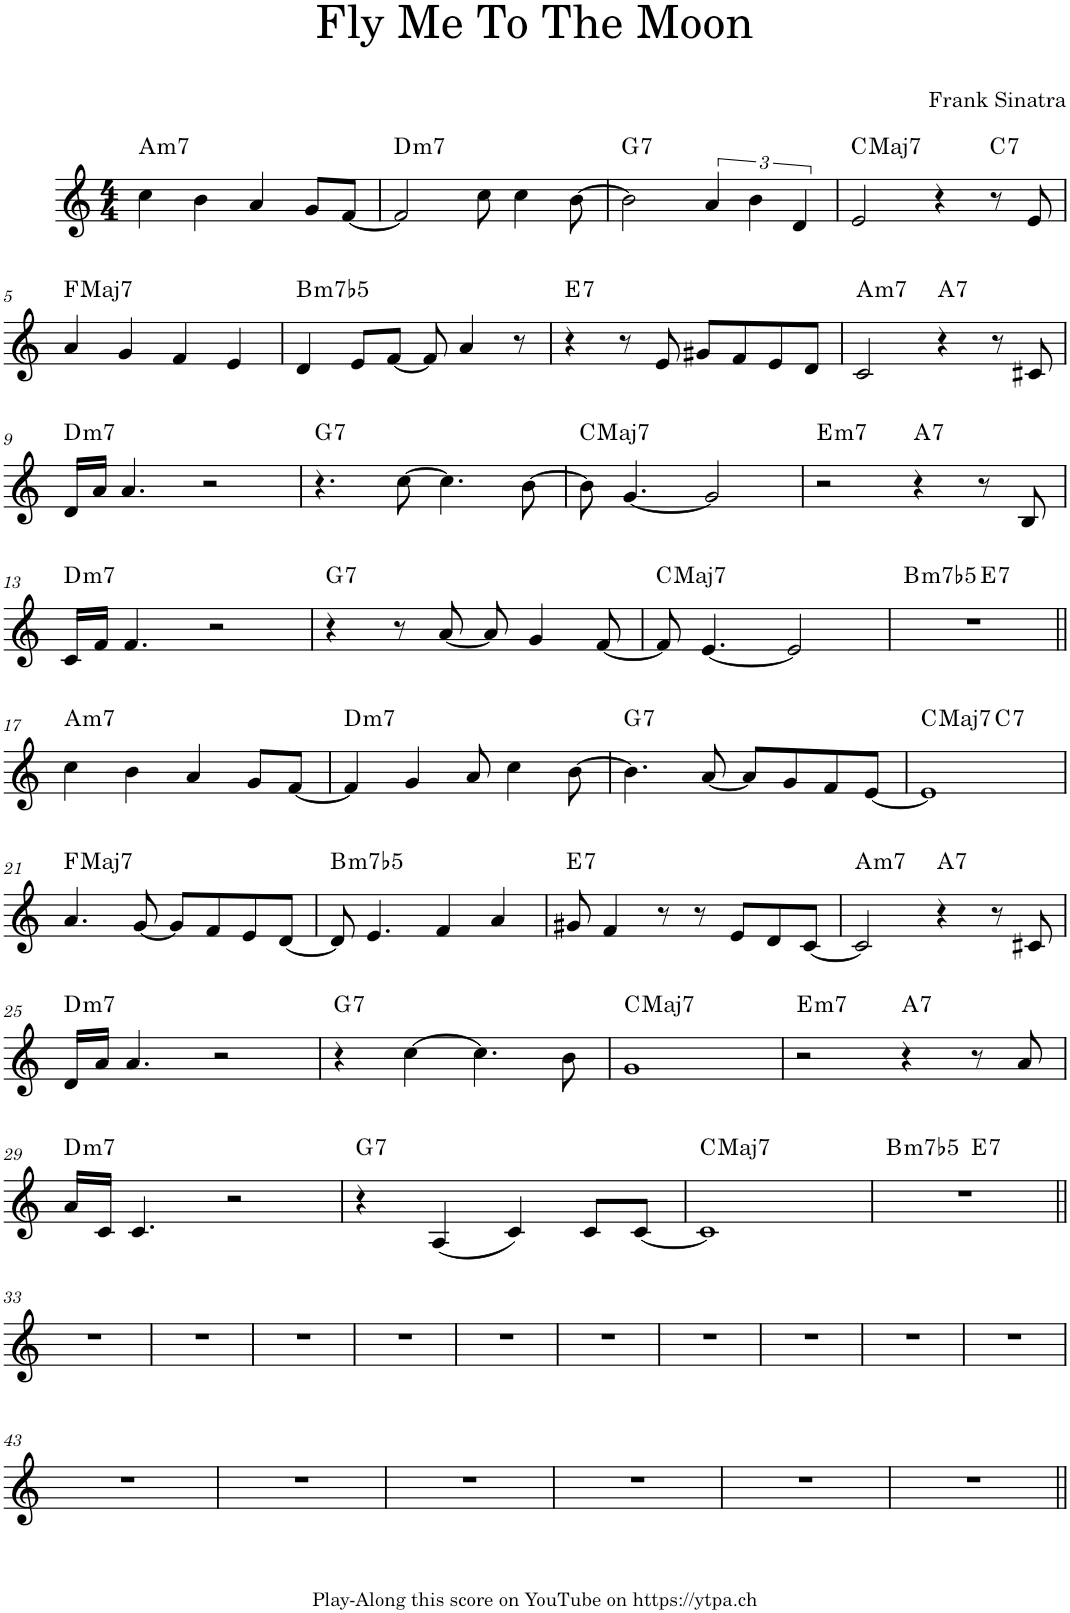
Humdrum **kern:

**kern	**harte
*part1	*part1
*staff1	*
*I"Piano	*
*I'Pno.	*
*clefG2	*
*k[]	*
*M4/4	*
=1	=1
!	!LO:H:kt=m7
4cc\	A:min7
4b\	.
4a/	.
8g/L	.
[8f/J	.
=2	=2
!	!LO:H:kt=m7
2f/]	D:min7
8cc\	.
4cc\	.
[8b\	.
=3	=3
!	!LO:H:kt=7
2b\]	G:7
6a/	.
6b\	.
6d/	.
=4	=4
!	!LO:H:kt=Maj7
2e/	C:maj7
4r	.
!	!LO:H:kt=7
8r	C:7
8e/	.
!!LO:LB:g=z
=5	=5
!	!LO:H:kt=Maj7
4a/	F:maj7
4g/	.
4f/	.
4e/	.
=6	=6
!	!LO:H:kt=m7b5
4d/	B:hdim7
8e/L	.
[8f/J	.
8f/]	.
4a/	.
8r	.
=7	=7
!	!LO:H:kt=7
4r	E:7
8r	.
8e/	.
8g#X/L	.
8f/	.
8e/	.
8d/J	.
=8	=8
!	!LO:H:kt=m7
2c/	A:min7
!	!LO:H:kt=7
4r	A:7
8r	.
8c#X/	.
!!LO:LB:g=z
=9	=9
!	!LO:H:kt=m7
16d/LL	D:min7
16a/JJ	.
4.a/	.
2r	.
=10	=10
!	!LO:H:kt=7
4.r	G:7
[8cc\	.
4.cc\]	.
[8b\	.
=11	=11
!	!LO:H:kt=Maj7
8b\]	C:maj7
[4.g/	.
2g/]	.
=12	=12
!	!LO:H:kt=m7
2r	E:min7
!	!LO:H:kt=7
4r	A:7
8r	.
8B/	.
!!LO:LB:g=z
=13	=13
!	!LO:H:kt=m7
16c/LL	D:min7
16f/JJ	.
4.f/	.
2r	.
=14	=14
!	!LO:H:kt=7
4r	G:7
8r	.
[8a/	.
8a/]	.
4g/	.
[8f/	.
=15	=15
!	!LO:H:kt=Maj7
8f/]	C:maj7
[4.e/	.
2e/]	.
=16	=16
!	!LO:H:kt=m7b5
*^	*
1r	2ryy	B:hdim7
!	!	!LO:H:kt=7
.	2ryy	E:7
!!LO:LB:g=z	!!
=17||	=17||	=17||
!	!	!LO:H:kt=m7
*v	*v	*
4cc\	A:min7
4b\	.
4a/	.
8g/L	.
[8f/J	.
=18	=18
!	!LO:H:kt=m7
4f/]	D:min7
4g/	.
8a/	.
4cc\	.
[8b\	.
=19	=19
!	!LO:H:kt=7
4.b\]	G:7
[8a/	.
8a/L]	.
8g/	.
8f/	.
[8e/J	.
=20	=20
!	!LO:H:kt=Maj7
*^	*
1e]	2ryy	C:maj7
!	!	!LO:H:kt=7
.	2ryy	C:7
!!LO:LB:g=z	!!
=21	=21	=21
!	!	!LO:H:kt=Maj7
*v	*v	*
4.a/	F:maj7
[8g/	.
8g/L]	.
8f/	.
8e/	.
[8d/J	.
=22	=22
!	!LO:H:kt=m7b5
8d/]	B:hdim7
4.e/	.
4f/	.
4a/	.
=23	=23
!	!LO:H:kt=7
8g#X/	E:7
4f/	.
8r	.
8r	.
8e/L	.
8d/	.
[8c/J	.
=24	=24
!	!LO:H:kt=m7
2c/]	A:min7
!	!LO:H:kt=7
4r	A:7
8r	.
8c#X/	.
!!LO:LB:g=z
=25	=25
!	!LO:H:kt=m7
16d/LL	D:min7
16a/JJ	.
4.a/	.
2r	.
=26	=26
!	!LO:H:kt=7
4r	G:7
[4cc\	.
4.cc\]	.
8b\	.
=27	=27
!	!LO:H:kt=Maj7
1g	C:maj7
=28	=28
!	!LO:H:kt=m7
2r	E:min7
!	!LO:H:kt=7
4r	A:7
8r	.
8a/	.
!!LO:LB:g=z
=29	=29
!	!LO:H:kt=m7
16a/LL	D:min7
16c/JJ	.
4.c/	.
2r	.
=30	=30
!	!LO:H:kt=7
4r	G:7
(4A/	.
4c/)	.
8c/L	.
[8c/J	.
=31	=31
!	!LO:H:kt=Maj7
1c]	C:maj7
=32	=32
!	!LO:H:kt=m7b5
*^	*
1r	2ryy	B:hdim7
!	!	!LO:H:kt=7
.	2ryy	E:7
*v	*v	*
!!LO:LB:g=z
=33||	=33||
1r	.
=34	=34
1r	.
=35	=35
1r	.
=36	=36
1r	.
=37	=37
1r	.
=38	=38
1r	.
=39	=39
1r	.
=40	=40
1r	.
=41	=41
1r	.
=42	=42
1r	.
!!LO:LB:g=z
=43	=43
1r	.
=44	=44
1r	.
=45	=45
1r	.
=46	=46
1r	.
=47	=47
1r	.
=48	=48
1r	.
=||	=||
*-	*-
